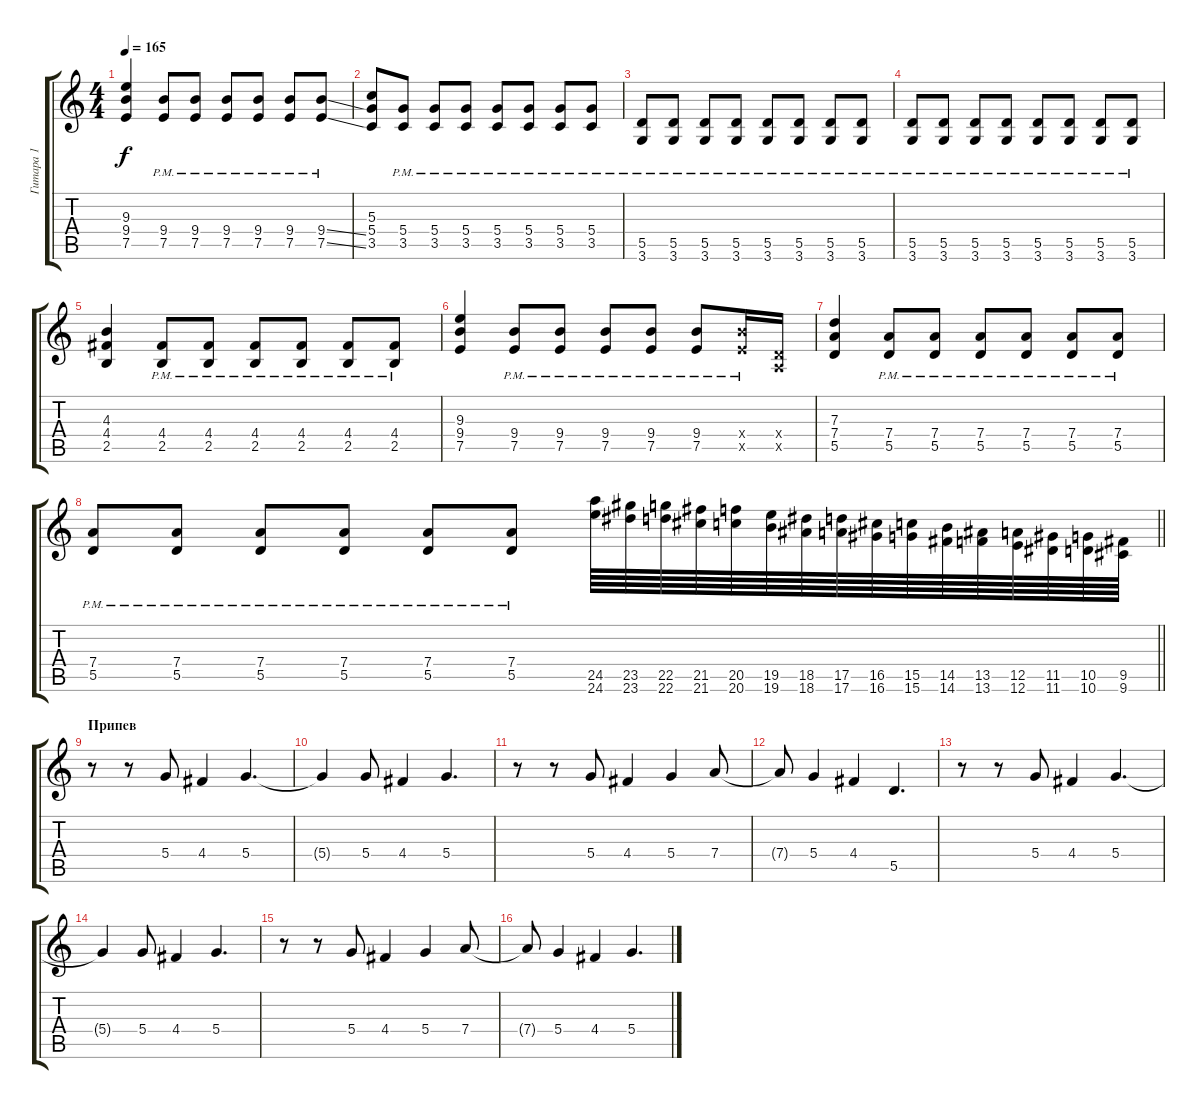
\track ("Гитара 1" "Гитара 1") {instrument overdrivenguitar}
\staff {score tabs}
\tuning (E4 B3 G3 D3 A2 E2) {hide}
\ts (4 4)
\tempo 165
\clef g2
\ks c
(9.3 9.4 7.5).4{dy f} (9.4{pm} 7.5{pm}).8 (9.4{pm} 7.5{pm}).8 (9.4{pm} 7.5{pm}).8 (9.4{pm} 7.5{pm}).8 (9.4{pm} 7.5{pm}).8 (9.4{ss pm} 7.5{ss pm}).8 |
(5.3 5.4 3.5).8 (5.4{pm} 3.5{pm}).8 (5.4{pm} 3.5{pm}).8 (5.4{pm} 3.5{pm}).8 (5.4{pm} 3.5{pm}).8 (5.4{pm} 3.5{pm}).8 (5.4{pm} 3.5{pm}).8 (5.4{pm} 3.5{pm}).8 |
(5.5{pm} 3.6).8 (5.5{pm} 3.6{pm}).8 (5.5{pm} 3.6{pm}).8 (5.5{pm} 3.6{pm}).8 (5.5{pm} 3.6{pm}).8 (5.5{pm} 3.6{pm}).8 (5.5{pm} 3.6{pm}).8 (5.5{pm} 3.6{pm}).8 |
(5.5{pm} 3.6{pm}).8 (5.5{pm} 3.6{pm}).8 (5.5{pm} 3.6{pm}).8 (5.5{pm} 3.6{pm}).8 (5.5{pm} 3.6{pm}).8 (5.5{pm} 3.6{pm}).8 (5.5{pm} 3.6{pm}).8 (5.5{pm} 3.6{pm}).8 |
(4.3 4.4 2.5).4 (4.4{pm} 2.5{pm}).8 (4.4{pm} 2.5{pm}).8 (4.4{pm} 2.5{pm}).8 (4.4{pm} 2.5{pm}).8 (4.4{pm} 2.5{pm}).8 (4.4{pm} 2.5{pm}).8 |
(9.3 9.4 7.5).4 (9.4{pm} 7.5{pm}).8 (9.4{pm} 7.5{pm}).8 (9.4{pm} 7.5{pm}).8 (9.4{pm} 7.5{pm}).8 (9.4{pm} 7.5{pm}).8 (9.4{pm x} 7.5{pm x}).16 (0.4{x} 0.5{x}).16 |
(7.3 7.4 5.5).4 (7.4{pm} 5.5{pm}).8 (7.4{pm} 5.5{pm}).8 (7.4{pm} 5.5{pm}).8 (7.4{pm} 5.5{pm}).8 (7.4{pm} 5.5{pm}).8 (7.4{pm} 5.5{pm}).8 |
\barLineRight lightlight
(7.4{pm} 5.5{pm}).8 (7.4{pm} 5.5{pm}).8 (7.4{pm} 5.5{pm}).8 (7.4{pm} 5.5{pm}).8 (7.4{pm} 5.5{pm}).8 (7.4{pm} 5.5{pm}).8 (24.5 24.6).64 (23.5 23.6).64 (22.5 22.6).64 (21.5 21.6).64 (20.5 20.6).64 (19.5 19.6).64 (18.5 18.6).64 (17.5 17.6).64 (16.5 16.6).64 (15.5 15.6).64 (14.5 14.6).64 (13.5 13.6).64 (12.5 12.6).64 (11.5 11.6).64 (10.5 10.6).64 (9.5 9.6).64 |
\section ("" "Припев")
r.8 r.8 5.4.8 4.4.4 5.4.4{d} |
5.4{t}.4 5.4.8 4.4.4 5.4.4{d} |
r.8 r.8 5.4.8 4.4.4 5.4.4 7.4.8 |
7.4{t}.8 5.4.4 4.4.4 5.5.4{d} |
r.8 r.8 5.4.8 4.4.4 5.4.4{d} |
5.4{t}.4 5.4.8 4.4.4 5.4.4{d} |
r.8 r.8 5.4.8 4.4.4 5.4.4 7.4.8 |
7.4{t}.8 5.4.4 4.4.4 5.4.4{d}
